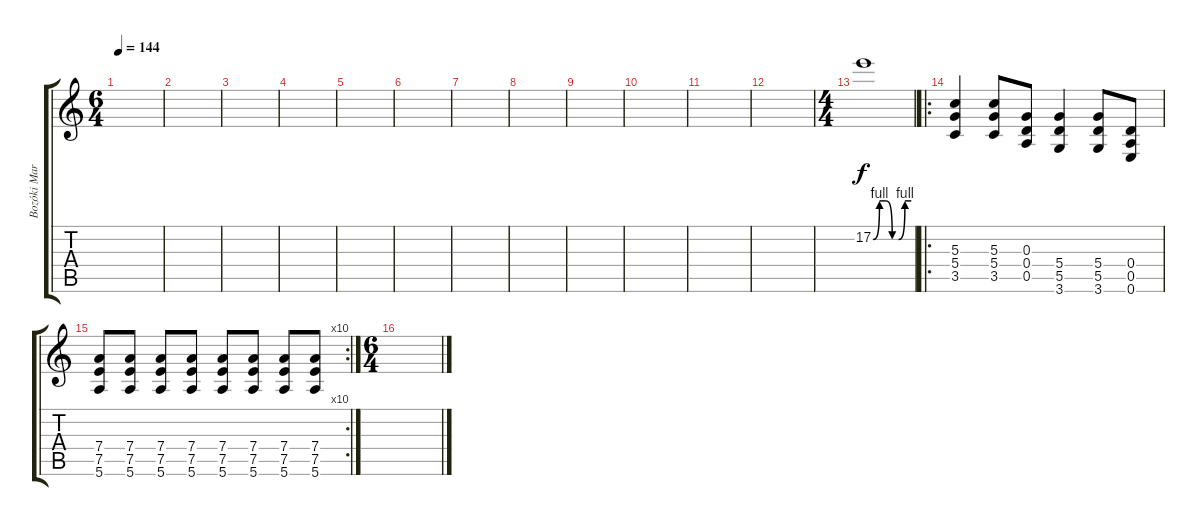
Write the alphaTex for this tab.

\track ("Bozóki Marci - Torzított Gitár" "Bozóki Mar") {instrument distortionguitar}
\staff {score tabs}
\tuning (E4 B3 G3 D3 A2 E2) {hide}
\ts (6 4)
\tempo 144
\clef g2
\ks c
|
|
|
|
|
|
|
|
|
|
|
|
\ts (4 4)
17.2{be (custom 0 0 10 4 20 4 30 0 40 0 50 4 60 4)}.1 |
\ro
(5.3 5.4 3.5).4 (5.3 5.4 3.5).8 (0.3 0.4 0.5).8 (5.4 5.5 3.6).4 (5.4 5.5 3.6).8 (0.4 0.5 0.6).8 |
\rc 10
(7.4 7.5 5.6).8 (7.4 7.5 5.6).8 (7.4 7.5 5.6).8 (7.4 7.5 5.6).8 (7.4 7.5 5.6).8 (7.4 7.5 5.6).8 (7.4 7.5 5.6).8 (7.4 7.5 5.6).8 |
\ts (6 4)
